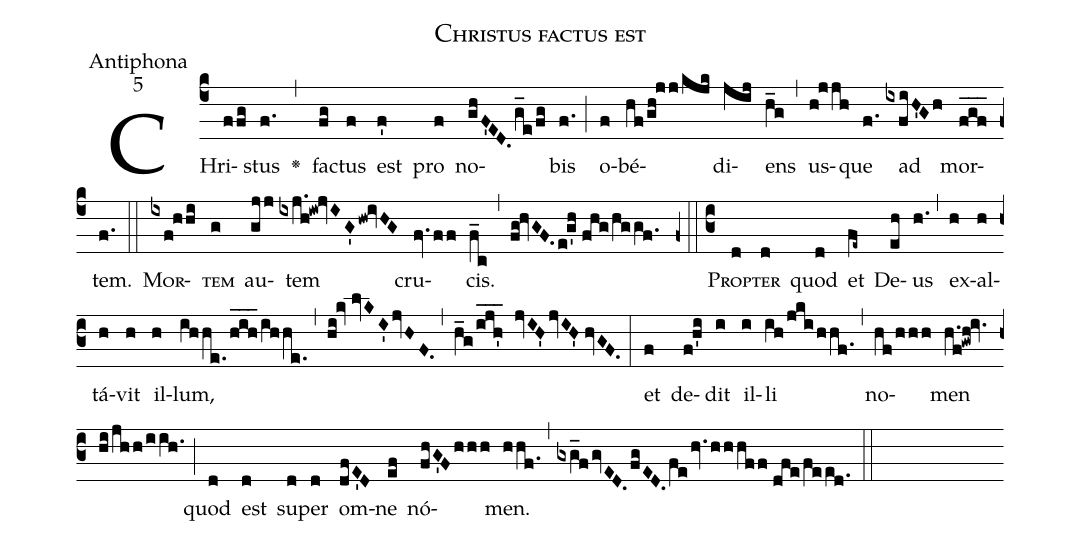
name:Christus factus est;
office-part:Antiphona;
mode:5;
%%
%
%
% %%%%%%%
% % Right now, the small caps stuff is hard-coded in the tex file, so if you re-run gregorio, edit the TEX file
% %%%%%%%
%
%
(c4) CHr{i}(ffg)stus(f.) <v>\greheightstar</v>(,) fa(fg)ctus(f) est(f') pro(f) no(ghF'ED./g_e/fg)bis(f.) (;) o(f)bé(hf/gh!jj/kjk)di(jij)ens(h_g) (,) us(h!jjh)que(f.) ad(ixfiH'Gh) mor(f_g_f_)tem.(f.) (::)
<sc>Mor</sc>(ixf!hhi)<sc>tem</sc>(g) au(gjj)tem(ixj.h!iw!jvIG'/hw!ivHG) cru(fv.ff)cis.(f_c) (,) (fg!hvGF./e!g'h//fhg/hggf.)
(z0::c3) <nlba><sc>Pro</sc>(d)<sc>pter</sc></nlba>(d) quod(d) et(fe~) De(eh)us(h.) (,)
ex(h)al(h)tá(h)vit(h) il(h)lum,(ihhe./h_i_h_/ihhe.) (,)
(hi!kv//lvKI'/jvHF.) (,) (h_g/i_j_h'_ jvIH'/jvIH'//hvGF.) (:)
et(f) de(f!h'i)dit(i) il(i)li(ih/jki/hhf.) (,) %z
no(hf/hhh)men(h.f!gwh!iv./hi/jhh/iih.) (;) quod(d) est(d) su(d)per(d) om(dfE'D)ne(ef) nó(fhG'F/hhh)men.(hhf.) (,)
(gxg_f/gvED.fgED./fe/hv.hhhff//dfe/feed.) (::)
